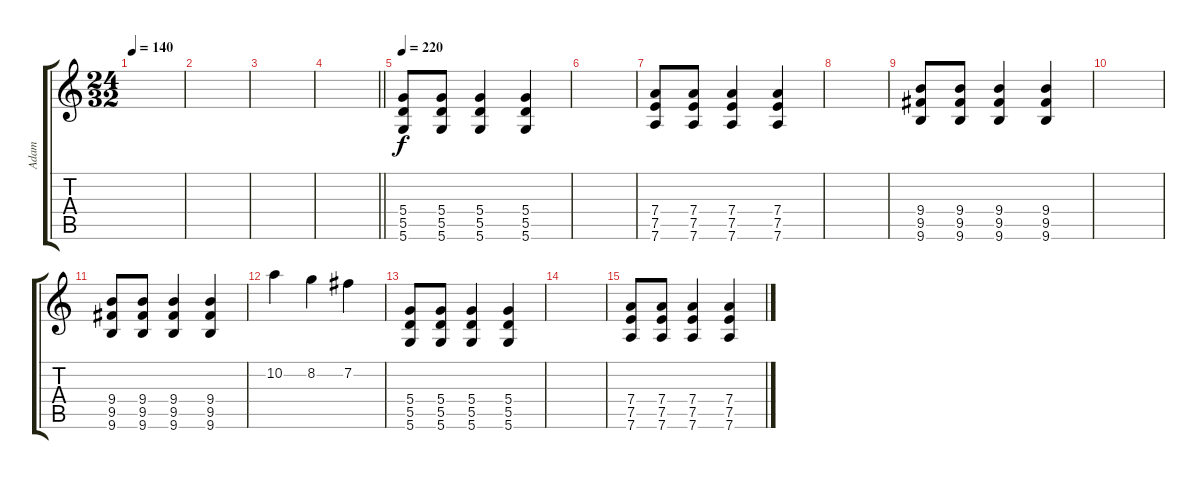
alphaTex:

\track ("Adam" "Adam") {instrument electricguitarjazz}
\staff {score tabs}
\tuning (E4 B3 G3 D3 A2 D2) {hide}
\ts (24 32)
\tempo 140
\clef g2
\ks c
|
|
|
\barLineRight lightlight
|
\tempo 220
(5.4 5.5 5.6).8{instrument overdrivenguitar} (5.4 5.5 5.6).8 (5.4 5.5 5.6).4 (5.4 5.5 5.6).4 |
|
(7.4 7.5 7.6).8 (7.4 7.5 7.6).8 (7.4 7.5 7.6).4 (7.4 7.5 7.6).4 |
|
(9.4 9.5 9.6).8 (9.4 9.5 9.6).8 (9.4 9.5 9.6).4 (9.4 9.5 9.6).4 |
|
(9.4 9.5 9.6).8 (9.4 9.5 9.6).8 (9.4 9.5 9.6).4 (9.4 9.5 9.6).4 |
10.2.4 8.2.4 7.2.4 |
(5.4 5.5 5.6).8 (5.4 5.5 5.6).8 (5.4 5.5 5.6).4 (5.4 5.5 5.6).4 |
|
(7.4 7.5 7.6).8 (7.4 7.5 7.6).8 (7.4 7.5 7.6).4 (7.4 7.5 7.6).4
